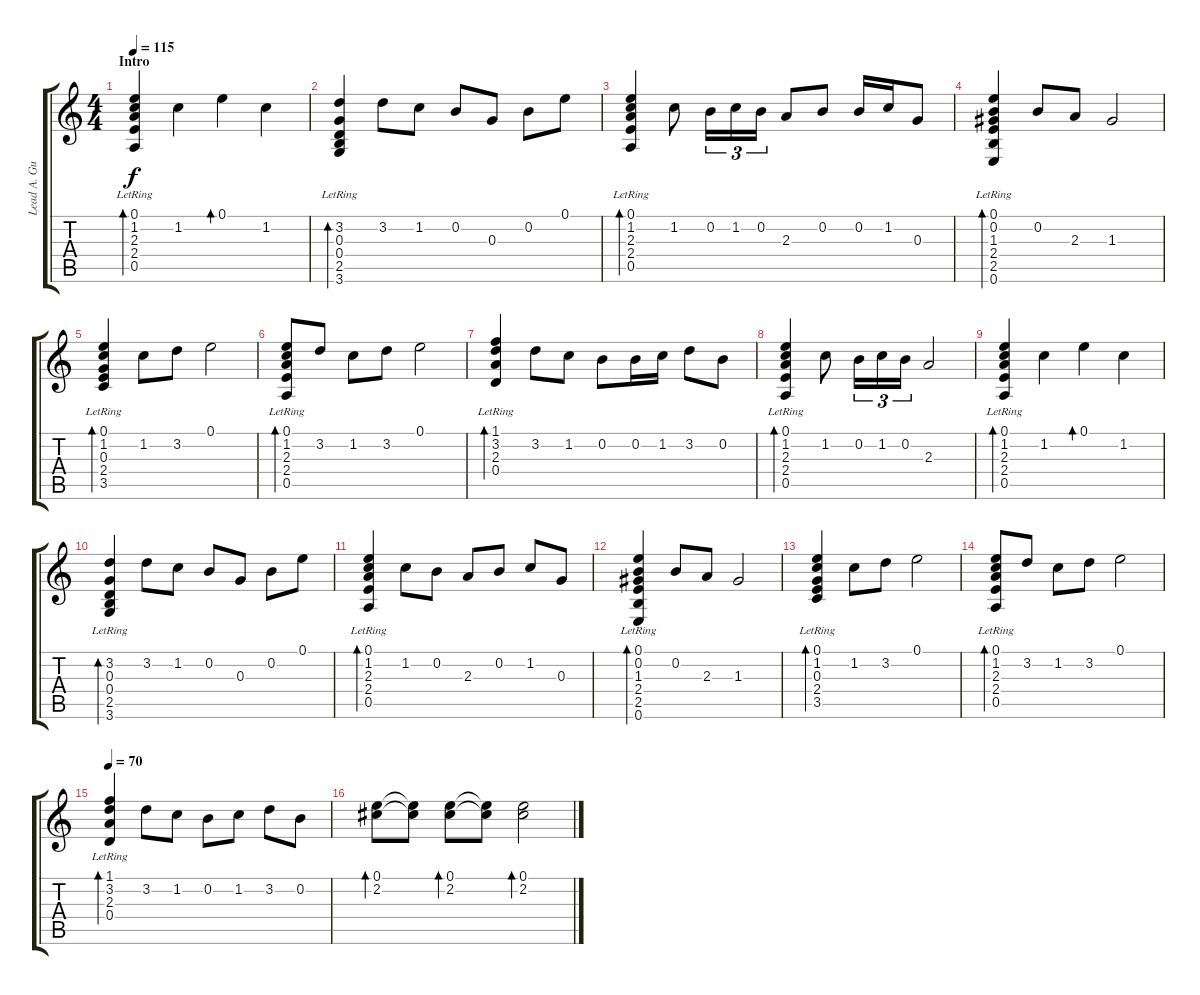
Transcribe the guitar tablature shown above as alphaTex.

\track ("Lead A. Guitar" "Lead A. Gu") {instrument acousticguitarsteel}
\staff {score tabs}
\tuning (E4 B3 G3 D3 A2 E2) {hide}
\ts (4 4)
\section ("" "Intro")
\tempo 115
\clef g2
\ks c
(0.1{lr} 1.2 2.3{lr} 2.4{lr} 0.5{lr}).4{bd 60 dy f instrument acousticguitarsteel} 1.2.4 0.1.4{bd 60} 1.2.4 |
(3.2 0.3{lr} 0.4{lr} 2.5{lr} 3.6{lr}).4{bd 60} 3.2.8 1.2.8 0.2.8 0.3.8 0.2.8 0.1.8 |
(0.1{lr} 1.2 2.3{lr} 2.4{lr} 0.5{lr}).4{bd 60} 1.2.8 0.2.16{tu (3 2)} 1.2.16{tu (3 2)} 0.2.16{tu (3 2)} 2.3.8 0.2.8 0.2.16 1.2.16 0.3.8 |
(0.1{lr} 0.2 1.3{lr} 2.4{lr} 2.5{lr} 0.6{lr}).4{bd 60} 0.2.8 2.3.8 1.3.2 |
(0.1{lr} 1.2 0.3{lr} 2.4{lr} 3.5{lr}).4{bd 60} 1.2.8 3.2.8 0.1.2 |
(0.1{lr} 1.2 2.3{lr} 2.4{lr} 0.5{lr}).8{bd 60} 3.2.8 1.2.8 3.2.8 0.1.2 |
(1.1{lr} 3.2 2.3{lr} 0.4{lr}).4{bd 60} 3.2.8 1.2.8 0.2.8 0.2.16 1.2.16 3.2.8 0.2.8 |
(0.1{lr} 1.2 2.3{lr} 2.4{lr} 0.5{lr}).4{bd 60} 1.2.8 0.2.16{tu (3 2)} 1.2.16{tu (3 2)} 0.2.16{tu (3 2)} 2.3.2 |
(0.1{lr} 1.2 2.3{lr} 2.4{lr} 0.5{lr}).4{bd 60} 1.2.4 0.1.4{bd 60} 1.2.4 |
(3.2 0.3{lr} 0.4{lr} 2.5{lr} 3.6{lr}).4{bd 60} 3.2.8 1.2.8 0.2.8 0.3.8 0.2.8 0.1.8 |
(0.1{lr} 1.2 2.3{lr} 2.4{lr} 0.5{lr}).4{bd 60} 1.2.8 0.2.8 2.3.8 0.2.8 1.2.8 0.3.8 |
(0.1{lr} 0.2 1.3{lr} 2.4{lr} 2.5{lr} 0.6{lr}).4{bd 60} 0.2.8 2.3.8 1.3.2 |
(0.1{lr} 1.2 0.3{lr} 2.4{lr} 3.5{lr}).4{bd 60} 1.2.8 3.2.8 0.1.2 |
(0.1{lr} 1.2 2.3{lr} 2.4{lr} 0.5{lr}).8{bd 60} 3.2.8 1.2.8 3.2.8 0.1.2 |
\tempo 70
(1.1{lr} 3.2 2.3{lr} 0.4{lr}).4{bd 60} 3.2.8 1.2.8 0.2.8 1.2.8 3.2.8 0.2.8 |
(0.1 2.2).8{bd 240} (0.1{t} 2.2{t}).8 (0.1 2.2).8{bd 240} (0.1{t} 2.2{t}).8 (0.1 2.2).2{bd 240}
